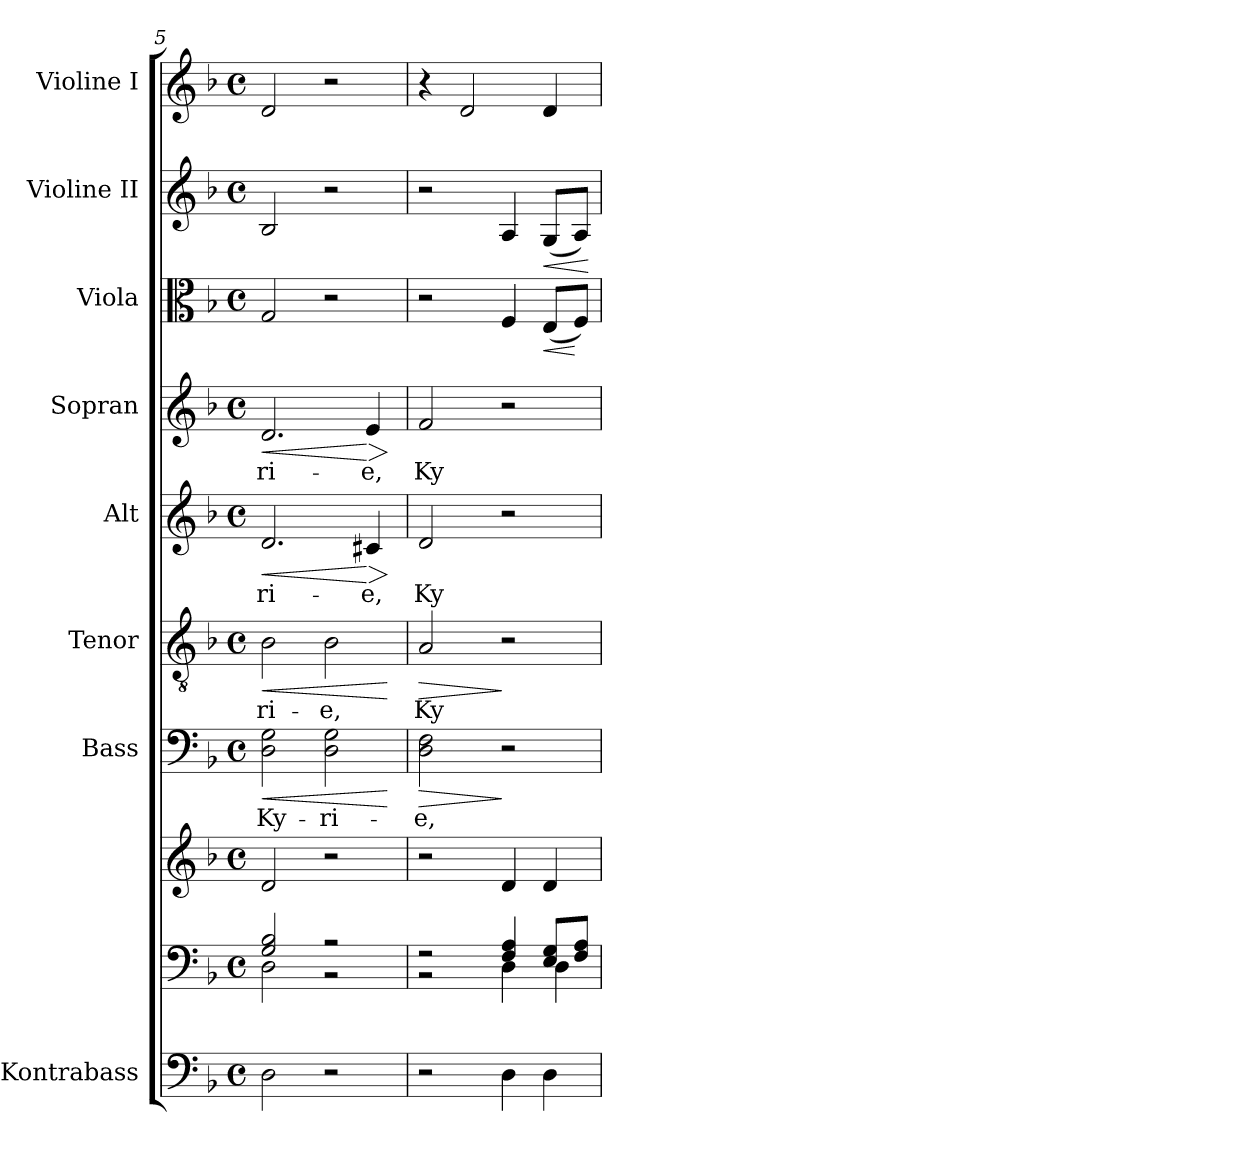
**kern	**kern	**kern	**kern	**text	**dynam	**kern	**text	**dynam	**kern	**text	**dynam	**kern	**text	**dynam	**kern	**dynam	**kern	**dynam	**kern
*part9	*part8	*part8	*part7	*part7	*part7	*part6	*part6	*part6	*part5	*part5	*part5	*part4	*part4	*part4	*part3	*part3	*part2	*part2	*part1
*staff10	*staff9	*staff8	*staff7	*staff7	*staff7	*staff6	*staff6	*staff6	*staff5	*staff5	*staff5	*staff4	*staff4	*staff4	*staff3	*staff3	*staff2	*staff2	*staff1
*I"Kontrabass	*	*	*I"Bass	*	*	*I"Tenor	*	*	*I"Alt	*	*	*I"Sopran	*	*	*I"Viola	*	*I"Violine II	*	*I"Violine I
*I'Kb.	*	*	*I'B.	*	*	*I'T.	*	*	*I'A.	*	*	*I'S.	*	*	*I'Vla.	*	*I'Vl. II	*	*I'Vl. I
*clefF4	*clefF4	*clefG2	*clefF4	*	*	*clefGv2	*	*	*clefG2	*	*	*clefG2	*	*	*clefC3	*	*clefG2	*	*clefG2
*ITrd7c12	*	*	*	*	*	*	*	*	*	*	*	*	*	*	*	*	*	*	*
*k[b-]	*k[b-]	*k[b-]	*k[b-]	*	*	*k[b-]	*	*	*k[b-]	*	*	*k[b-]	*	*	*k[b-]	*	*k[b-]	*	*k[b-]
*F:	*F:	*F:	*F:	*	*	*F:	*	*	*F:	*	*	*F:	*	*	*F:	*	*F:	*	*F:
*M4/4	*M4/4	*M4/4	*M4/4	*	*	*M4/4	*	*	*M4/4	*	*	*M4/4	*	*	*M4/4	*	*M4/4	*	*M4/4
*met(c)	*met(c)	*met(c)	*met(c)	*	*	*met(c)	*	*	*met(c)	*	*	*met(c)	*	*	*met(c)	*	*met(c)	*	*met(c)
=5	=5	=5	=5	=5	=5	=5	=5	=5	=5	=5	=5	=5	=5	=5	=5	=5	=5	=5	=5
*	*^	*	*	*	*	*	*	*	*	*	*	*	*	*	*	*	*	*	*
!	!	!	!	!	!LO:LY:b	!LO:HP:b	!	!LO:LY:b	!LO:HP:b	!	!LO:LY:b	!LO:HP:b	!	!LO:LY:b	!LO:HP:b	!	!	!	!	!
2DD\	2G/ 2B-/	2D\	2d/	2D\ 2G\	Ky-	<	2B-\	-ri-	<	2.d/	-ri-	<	2.d/	-ri-	<	2G/	.	2B-/	.	2d/
!	!	!	!	!	!LO:LY:b	!	!	!LO:LY:b	!	!	!	!	!	!	!	!	!	!	!	!
2r	2r	2r	2r	2D\ 2G\	-ri-	.	2B-\	-e,	.	.	.	.	.	.	.	2r	.	2r	.	2r
!	!	!	!	!	!	!	!	!	!	!	!LO:LY:b	!LO:HP:n=1:b	!	!LO:LY:b	!LO:HP:n=1:b	!	!	!	!	!
.	.	.	.	.	.	.	.	.	.	4c#X/	-e,	[ >	4e/	-e,	[ >	.	.	.	.	.
*	*v	*v	*	*	*	*	*	*	*	*	*	*	*	*	*	*	*	*	*	*
.	.	.	.	.	[	.	.	[	.	.	]	.	.	]	.	.	.	.	.
=6	=6	=6	=6	=6	=6	=6	=6	=6	=6	=6	=6	=6	=6	=6	=6	=6	=6	=6	=6
*	*^	*	*	*	*	*	*	*	*	*	*	*	*	*	*	*	*	*	*
!	!	!	!	!	!LO:LY:b	!LO:HP:b	!	!LO:LY:b	!LO:HP:b	!	!LO:LY:b	!	!	!LO:LY:b	!	!	!	!	!	!
2r	2r	2r	2r	2D\ 2F\	-e,	>	2A/	Ky-	>	2d/	Ky-	.	2f/	Ky-	.	2r	.	2r	.	4r
.	.	.	.	.	.	.	.	.	.	.	.	.	.	.	.	.	.	.	.	2d/
4DD\	4F/ 4A/	4D\	4d/	2r	.	]	2r	.	]	2r	.	.	2r	.	.	4F/	.	4A/	.	.
!	!	!	!	!	!	!	!	!	!	!	!	!	!	!	!	!	!LO:HP:b	!	!LO:HP:b	!
4DD\	8E/ 8G/L	4D\	4d/	.	.	.	.	.	.	.	.	.	.	.	.	(<8E/L	<	(<8G/L	<	4d/
.	8F/ 8A/J	.	.	.	.	.	.	.	.	.	.	.	.	.	.	8F/J)	[	8A/J)	.	.
*	*v	*v	*	*	*	*	*	*	*	*	*	*	*	*	*	*	*	*	*	*
.	.	.	.	.	.	.	.	.	.	.	.	.	.	.	.	.	.	[	.
=	=	=	=	=	=	=	=	=	=	=	=	=	=	=	=	=	=	=	=
*-	*-	*-	*-	*-	*-	*-	*-	*-	*-	*-	*-	*-	*-	*-	*-	*-	*-	*-	*-
